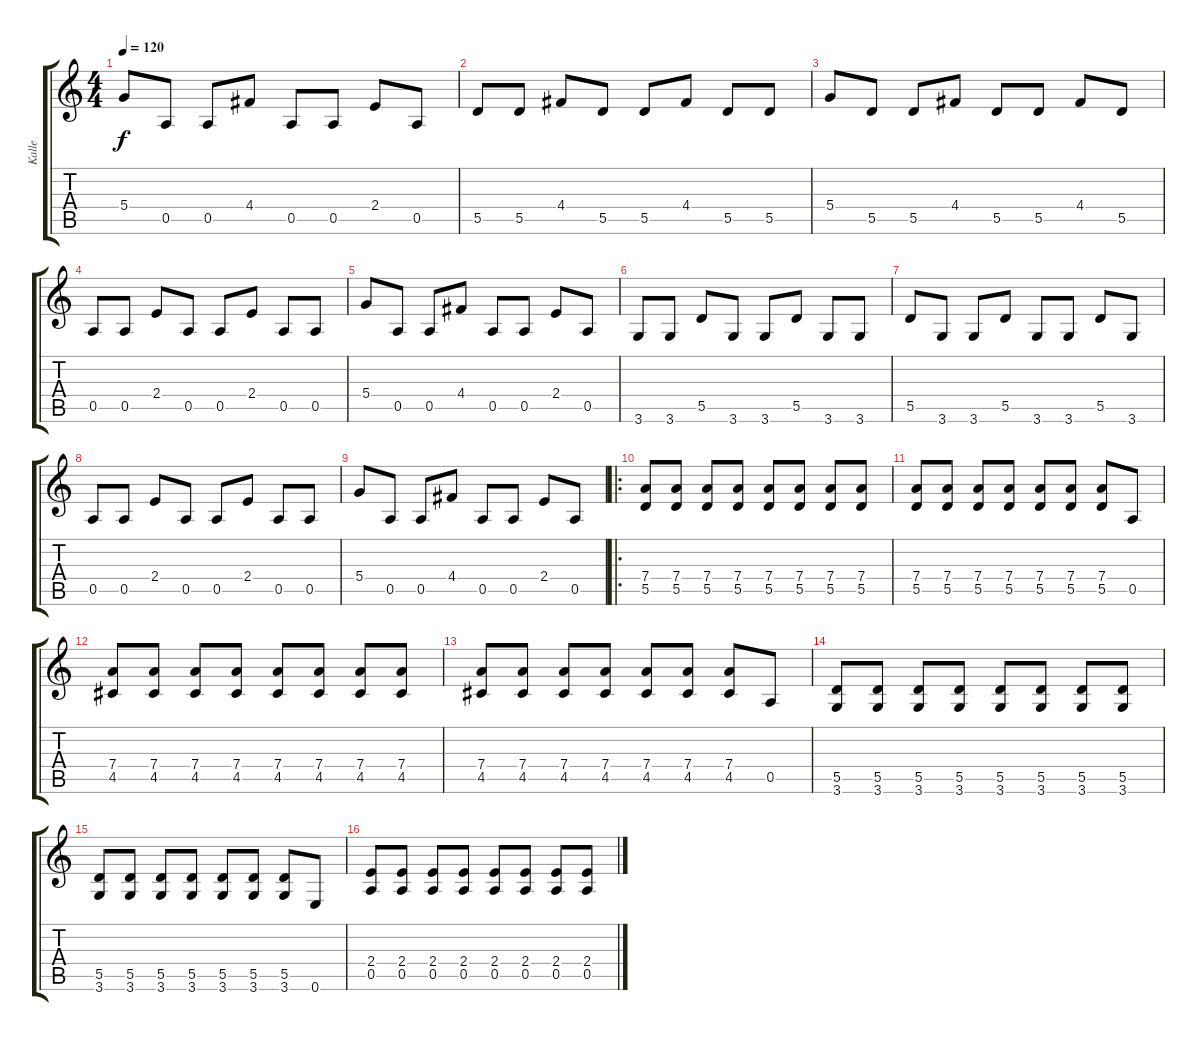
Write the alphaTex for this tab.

\track ("Kalle" "Kalle") {instrument electricguitarclean}
\staff {score tabs}
\tuning (E4 B3 G3 D3 A2 E2) {hide}
\ts (4 4)
\tempo 120
\clef g2
\ks c
5.4.8{dy f} 0.5.8 0.5.8 4.4.8 0.5.8 0.5.8 2.4.8 0.5.8 |
5.5.8 5.5.8 4.4.8 5.5.8 5.5.8 4.4.8 5.5.8 5.5.8 |
5.4.8 5.5.8 5.5.8 4.4.8 5.5.8 5.5.8 4.4.8 5.5.8 |
0.5.8 0.5.8 2.4.8 0.5.8 0.5.8 2.4.8 0.5.8 0.5.8 |
5.4.8 0.5.8 0.5.8 4.4.8 0.5.8 0.5.8 2.4.8 0.5.8 |
3.6.8 3.6.8 5.5.8 3.6.8 3.6.8 5.5.8 3.6.8 3.6.8 |
5.5.8 3.6.8 3.6.8 5.5.8 3.6.8 3.6.8 5.5.8 3.6.8 |
0.5.8 0.5.8 2.4.8 0.5.8 0.5.8 2.4.8 0.5.8 0.5.8 |
5.4.8 0.5.8 0.5.8 4.4.8 0.5.8 0.5.8 2.4.8 0.5.8 |
\ro
(7.4 5.5).8{instrument distortionguitar} (7.4 5.5).8 (7.4 5.5).8 (7.4 5.5).8 (7.4 5.5).8 (7.4 5.5).8 (7.4 5.5).8 (7.4 5.5).8 |
(7.4 5.5).8 (7.4 5.5).8 (7.4 5.5).8 (7.4 5.5).8 (7.4 5.5).8 (7.4 5.5).8 (7.4 5.5).8 0.5.8 |
(7.4 4.5).8 (7.4 4.5).8 (7.4 4.5).8 (7.4 4.5).8 (7.4 4.5).8 (7.4 4.5).8 (7.4 4.5).8 (7.4 4.5).8 |
(7.4 4.5).8 (7.4 4.5).8 (7.4 4.5).8 (7.4 4.5).8 (7.4 4.5).8 (7.4 4.5).8 (7.4 4.5).8 0.5.8 |
(5.5 3.6).8 (5.5 3.6).8 (5.5 3.6).8 (5.5 3.6).8 (5.5 3.6).8 (5.5 3.6).8 (5.5 3.6).8 (5.5 3.6).8 |
(5.5 3.6).8 (5.5 3.6).8 (5.5 3.6).8 (5.5 3.6).8 (5.5 3.6).8 (5.5 3.6).8 (5.5 3.6).8 0.6.8 |
(2.4 0.5).8 (2.4 0.5).8 (2.4 0.5).8 (2.4 0.5).8 (2.4 0.5).8 (2.4 0.5).8 (2.4 0.5).8 (2.4 0.5).8
